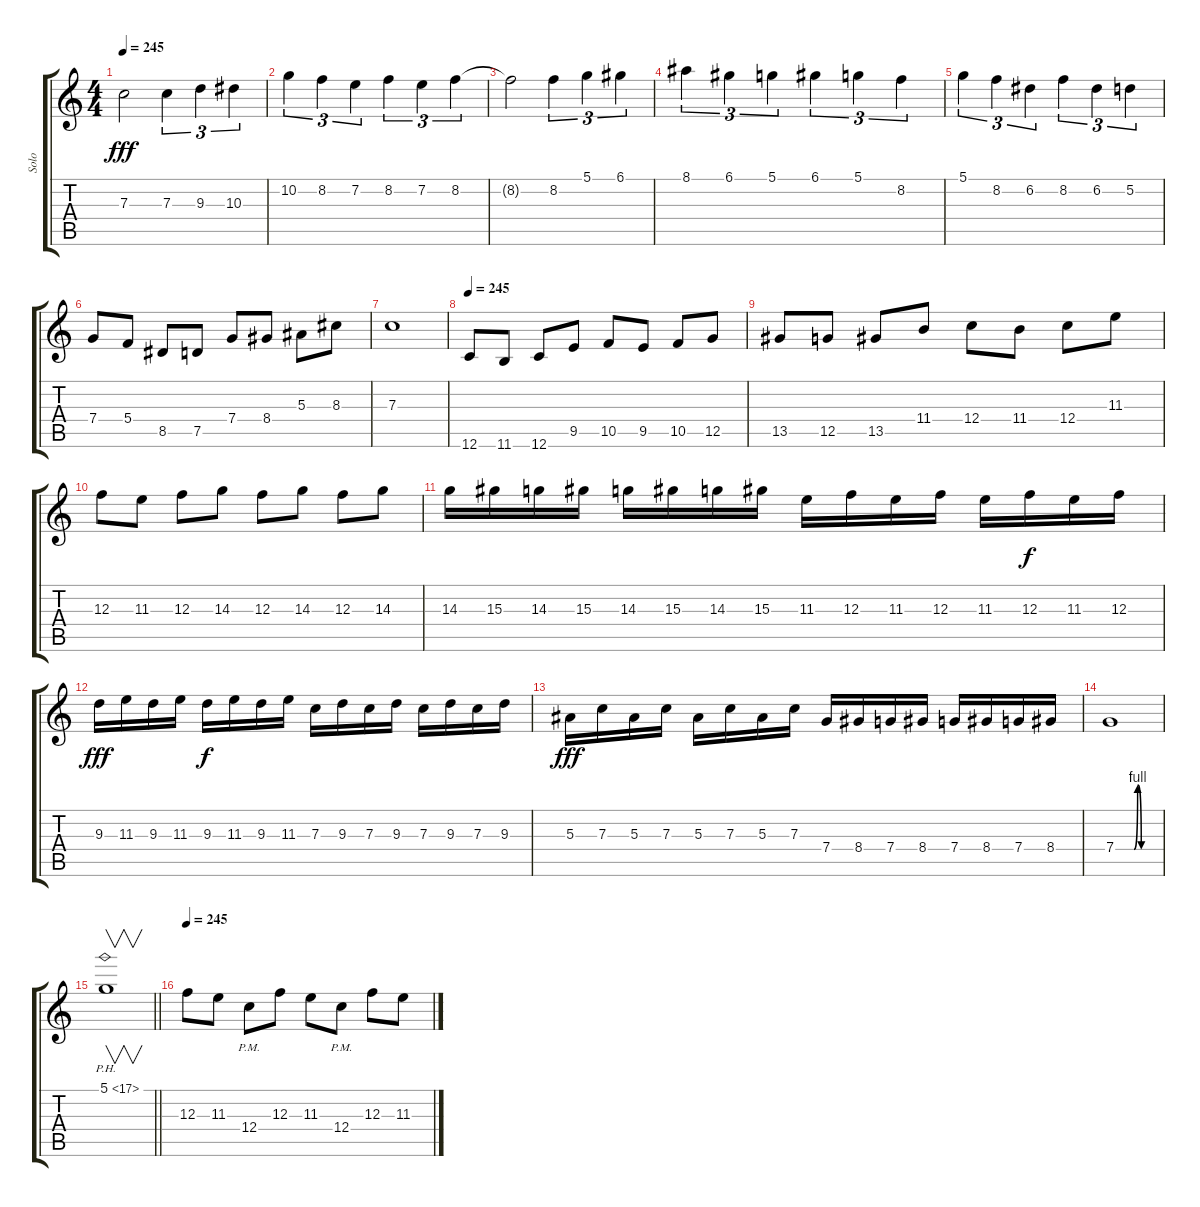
\track ("Solo" "Solo") {instrument distortionguitar}
\staff {score tabs}
\tuning (D4 A3 F3 C3 G2 C2) {hide}
\ts (4 4)
\tempo 245
\clef g2
\ks c
7.3{t}.2{dy fff} 7.3.4{tu (3 2)} 9.3.4{tu (3 2)} 10.3.4{tu (3 2)} |
10.2.4{tu (3 2)} 8.2.4{tu (3 2)} 7.2.4{tu (3 2)} 8.2.4{tu (3 2)} 7.2.4{tu (3 2)} 8.2.4{tu (3 2)} |
8.2{t}.2 8.2.4{tu (3 2)} 5.1.4{tu (3 2)} 6.1.4{tu (3 2)} |
8.1.4{tu (3 2)} 6.1.4{tu (3 2)} 5.1.4{tu (3 2)} 6.1.4{tu (3 2)} 5.1.4{tu (3 2)} 8.2.4{tu (3 2)} |
5.1.4{tu (3 2)} 8.2.4{tu (3 2)} 6.2.4{tu (3 2)} 8.2.4{tu (3 2)} 6.2.4{tu (3 2)} 5.2.4{tu (3 2)} |
7.4.8 5.4.8 8.5.8 7.5.8 7.4.8 8.4.8 5.3.8 8.3.8 |
7.3.1 |
\tempo 245
12.6.8 11.6.8 12.6.8 9.5.8 10.5.8 9.5.8 10.5.8 12.5.8 |
13.5.8 12.5.8 13.5.8 11.4.8 12.4.8 11.4.8 12.4.8 11.3.8 |
12.3.8 11.3.8 12.3.8 14.3.8 12.3.8 14.3.8 12.3.8 14.3.8 |
14.3.16 15.3.16 14.3.16 15.3.16 14.3.16 15.3.16 14.3.16 15.3.16 11.3.16 12.3.16 11.3.16 12.3.16 11.3.16 12.3.16{dy f} 11.3.16 12.3.16 |
9.3.16{dy fff} 11.3.16 9.3.16 11.3.16 9.3.16{dy f} 11.3.16 9.3.16 11.3.16 7.3.16 9.3.16 7.3.16 9.3.16 7.3.16 9.3.16 7.3.16 9.3.16 |
5.3.16{dy fff} 7.3.16 5.3.16 7.3.16 5.3.16 7.3.16 5.3.16 7.3.16 7.4.16 8.4.16 7.4.16 8.4.16 7.4.16 8.4.16 7.4.16 8.4.16 |
7.4{be (custom 0 0 25 0 30 4 35 0 60 0)}.1 |
\barLineRight lightlight
5.1{ph 12}.1{v} |
\tempo 245
12.3.8 11.3.8 12.4{pm}.8 12.3.8 11.3.8 12.4{pm}.8 12.3.8 11.3.8
